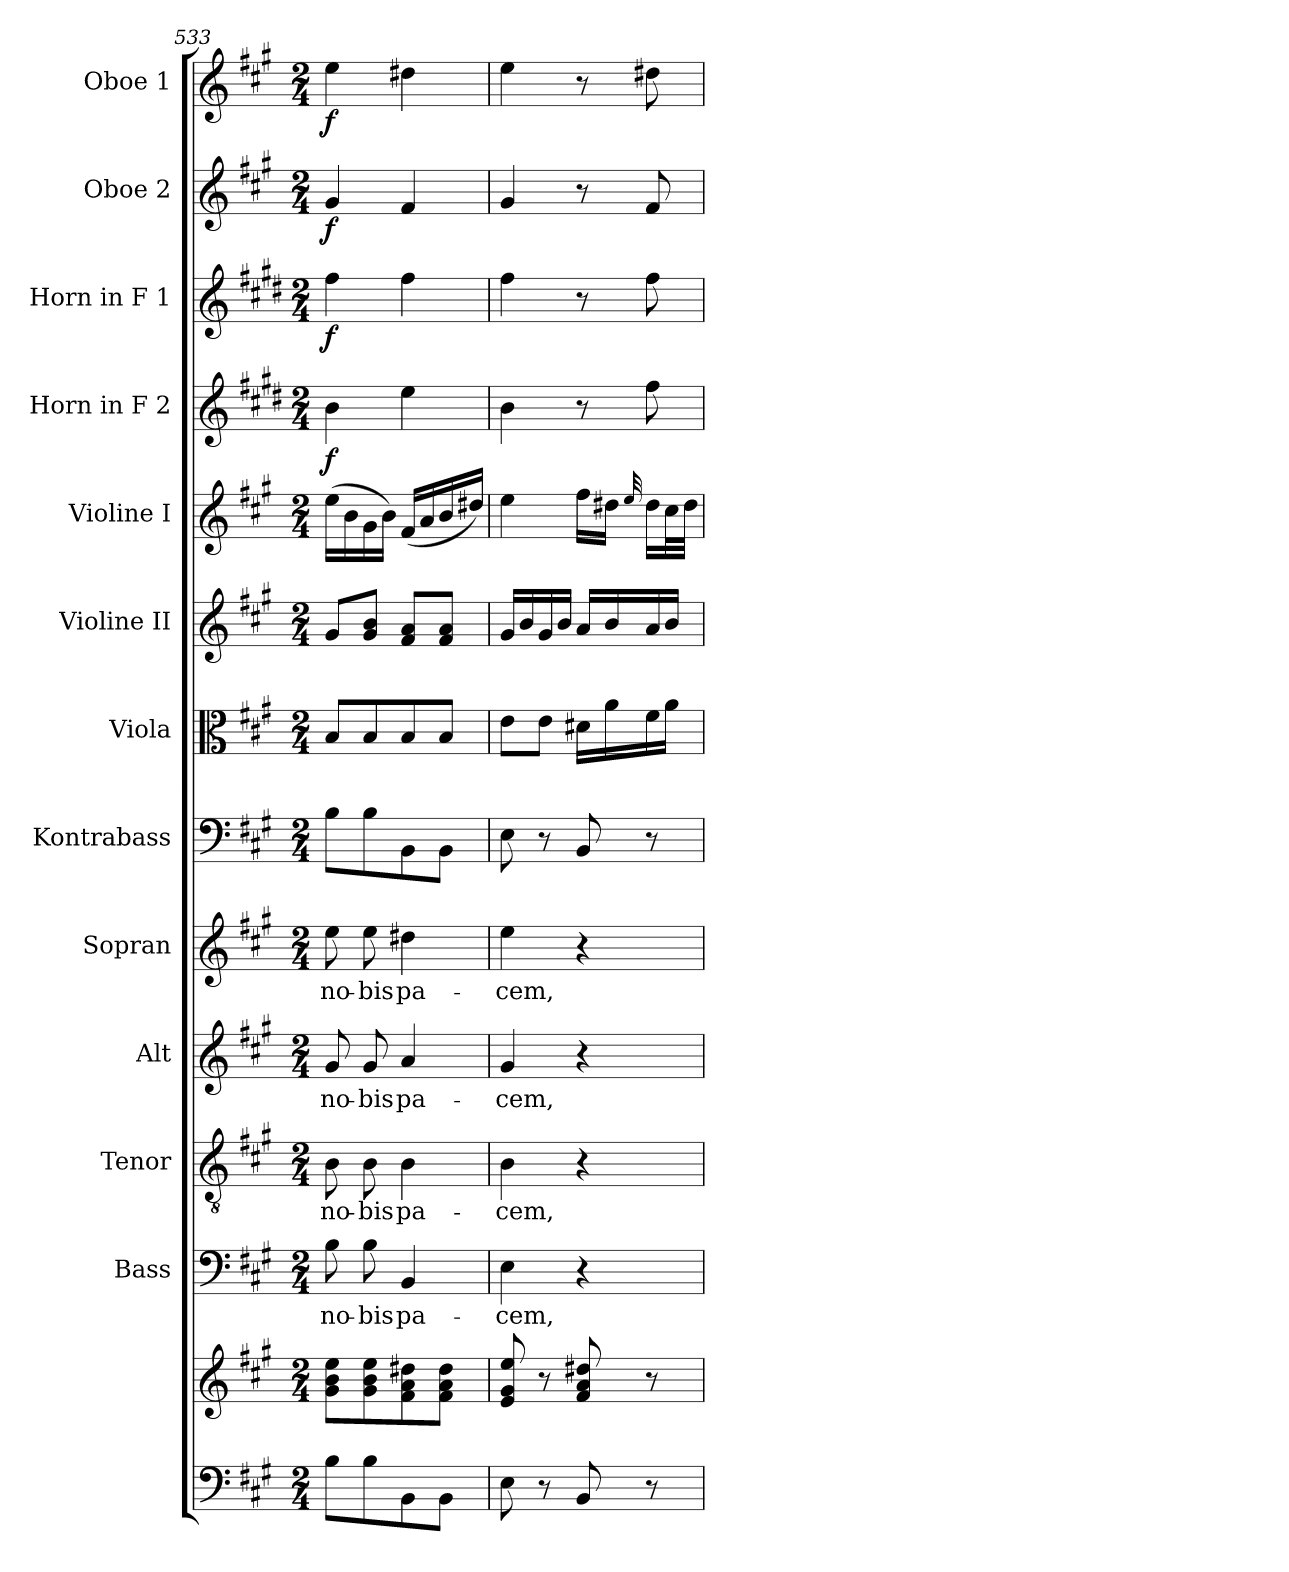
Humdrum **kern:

**kern	**kern	**kern	**text	**kern	**text	**kern	**text	**kern	**text	**kern	**kern	**kern	**kern	**kern	**dynam	**kern	**dynam	**kern	**dynam	**kern	**dynam
*part13	*part13	*part12	*part12	*part11	*part11	*part10	*part10	*part9	*part9	*part8	*part7	*part6	*part5	*part4	*part4	*part3	*part3	*part2	*part2	*part1	*part1
*staff14	*staff13	*staff12	*staff12	*staff11	*staff11	*staff10	*staff10	*staff9	*staff9	*staff8	*staff7	*staff6	*staff5	*staff4	*staff4	*staff3	*staff3	*staff2	*staff2	*staff1	*staff1
*	*	*I"Bass	*	*I"Tenor	*	*I"Alt	*	*I"Sopran	*	*I"Kontrabass	*I"Viola	*I"Violine II	*I"Violine I	*I"Horn in F 2	*	*I"Horn in F 1	*	*I"Oboe 2	*	*I"Oboe 1	*
*	*	*I'B.	*	*I'T.	*	*I'A.	*	*I'S.	*	*I'Kb.	*I'Vla.	*I'Vl. II	*I'Vl. I	*	*	*	*	*I'Ob.. 2	*	*I'Ob. 1	*
!!LO:PB:g=z
*clefF4	*clefG2	*clefF4	*	*clefGv2	*	*clefG2	*	*clefG2	*	*clefF4	*clefC3	*clefG2	*clefG2	*clefG2	*	*clefG2	*	*clefG2	*	*clefG2	*
*	*	*	*	*	*	*	*	*	*	*ITrd7c12	*	*	*	*ITrd4c7	*	*ITrd4c7	*	*	*	*	*
*k[f#c#g#]	*k[f#c#g#]	*k[f#c#g#]	*	*k[f#c#g#]	*	*k[f#c#g#]	*	*k[f#c#g#]	*	*k[f#c#g#]	*k[f#c#g#]	*k[f#c#g#]	*k[f#c#g#]	*k[f#c#g#]	*	*k[f#c#g#]	*	*k[f#c#g#]	*	*k[f#c#g#]	*
*A:	*A:	*A:	*	*A:	*	*A:	*	*A:	*	*A:	*A:	*A:	*A:	*A:	*	*A:	*	*A:	*	*A:	*
*M2/4	*M2/4	*M2/4	*	*M2/4	*	*M2/4	*	*M2/4	*	*M2/4	*M2/4	*M2/4	*M2/4	*M2/4	*	*M2/4	*	*M2/4	*	*M2/4	*
=533	=533	=533	=533	=533	=533	=533	=533	=533	=533	=533	=533	=533	=533	=533	=533	=533	=533	=533	=533	=533	=533
!	!	!	!LO:LY:b	!	!LO:LY:b	!	!LO:LY:b	!	!LO:LY:b	!	!	!	!	!	!LO:DY:b	!	!LO:DY:b	!	!LO:DY:b	!	!LO:DY:b
8B\L	8g#\ 8b\ 8ee\L	8B\	no-	8B\	no-	8g#/	no-	8ee\	no-	8BB\L	8B/L	8g#/L	(>16ee\LL	4e\	f	4b\	f	4g#/	f	4ee\	f
.	.	.	.	.	.	.	.	.	.	.	.	.	16b\	.	.	.	.	.	.	.	.
!	!	!	!LO:LY:b	!	!LO:LY:b	!	!LO:LY:b	!	!LO:LY:b	!	!	!	!	!	!	!	!	!	!	!	!
8B\	8g#\ 8b\ 8ee\	8B\	-bis	8B\	-bis	8g#/	-bis	8ee\	-bis	8BB\	8B/	8g#/ 8b/J	16g#\	.	.	.	.	.	.	.	.
.	.	.	.	.	.	.	.	.	.	.	.	.	16b\JJ)	.	.	.	.	.	.	.	.
!	!	!	!LO:LY:b	!	!LO:LY:b	!	!LO:LY:b	!	!LO:LY:b	!	!	!	!	!	!	!	!	!	!	!	!
8BB\	8f#\ 8a\ 8dd#X\	4BB/	pa-	4B\	pa-	4a/	pa-	4dd#X\	pa-	8BBB\	8B/	8f#/ 8a/L	(<16f#/LL	4a\	.	4b\	.	4f#/	.	4dd#X\	.
.	.	.	.	.	.	.	.	.	.	.	.	.	16a/	.	.	.	.	.	.	.	.
8BB\J	8f#\ 8a\ 8dd#\J	.	.	.	.	.	.	.	.	8BBB\J	8B/J	8f#/ 8a/J	16b/	.	.	.	.	.	.	.	.
.	.	.	.	.	.	.	.	.	.	.	.	.	16dd#X/JJ)	.	.	.	.	.	.	.	.
=534	=534	=534	=534	=534	=534	=534	=534	=534	=534	=534	=534	=534	=534	=534	=534	=534	=534	=534	=534	=534	=534
!	!	!	!LO:LY:b	!	!LO:LY:b	!	!LO:LY:b	!	!LO:LY:b	!	!	!	!	!	!	!	!	!	!	!	!
8E\	8e/ 8g#/ 8ee/	4E\	-cem,	4B\	-cem,	4g#/	-cem,	4ee\	-cem,	8EE\	8e\L	16g#/LL	4ee\	4e\	.	4b\	.	4g#/	.	4ee\	.
.	.	.	.	.	.	.	.	.	.	.	.	16b/	.	.	.	.	.	.	.	.	.
8r	8r	.	.	.	.	.	.	.	.	8r	8e\J	16g#/	.	.	.	.	.	.	.	.	.
.	.	.	.	.	.	.	.	.	.	.	.	16b/JJ	.	.	.	.	.	.	.	.	.
8BB/	8f#/ 8a/ 8dd#X/	4r	.	4r	.	4r	.	4r	.	8BBB/	16d#X\LL	16a/LL	16ff#\LL	8r	.	8r	.	8r	.	8r	.
.	.	.	.	.	.	.	.	.	.	.	16a\	16b/	16dd#X\JJ	.	.	.	.	.	.	.	.
.	.	.	.	.	.	.	.	.	.	.	.	.	32qqee/	.	.	.	.	.	.	.	.
8r	8r	.	.	.	.	.	.	.	.	8r	16f#\	16a/	16dd#\LL	8b\	.	8b\	.	8f#/	.	8dd#X\	.
.	.	.	.	.	.	.	.	.	.	.	16a\JJ	16b/JJ	32cc#\L	.	.	.	.	.	.	.	.
.	.	.	.	.	.	.	.	.	.	.	.	.	32dd#\JJJ	.	.	.	.	.	.	.	.
=	=	=	=	=	=	=	=	=	=	=	=	=	=	=	=	=	=	=	=	=	=
*-	*-	*-	*-	*-	*-	*-	*-	*-	*-	*-	*-	*-	*-	*-	*-	*-	*-	*-	*-	*-	*-
